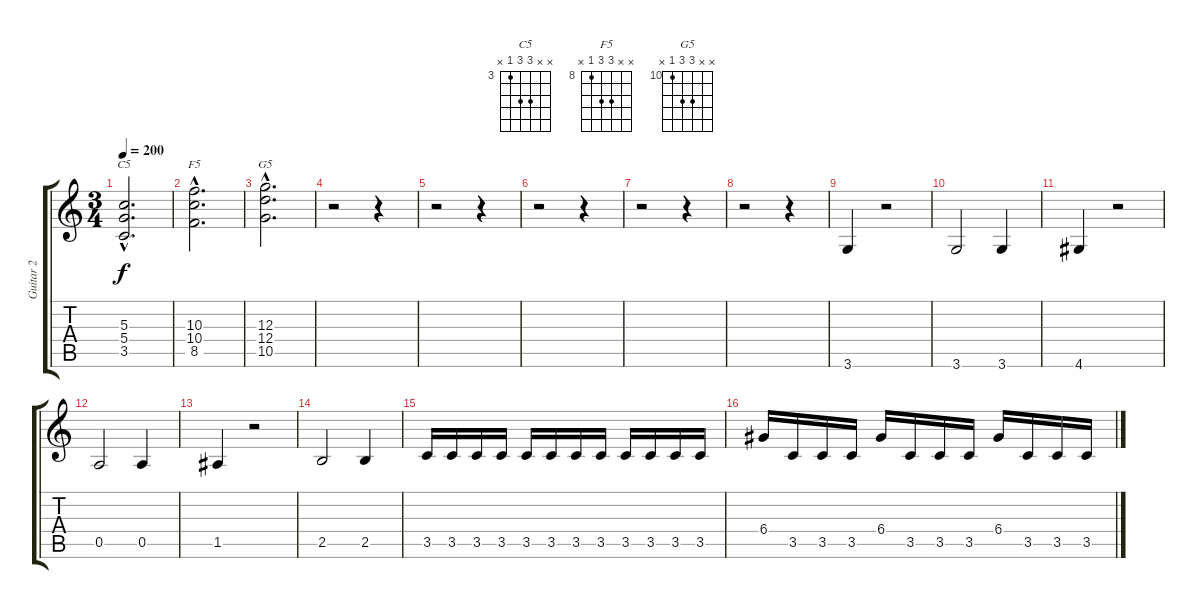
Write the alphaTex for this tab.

\track ("Guitar 2" "Guitar 2") {instrument distortionguitar}
\staff {score tabs}
\tuning (E4 B3 G3 D3 A2 E2) {hide}
\chord ("C5" x x 5 5 3 x) {firstfret 3}
\chord ("F5" x x 10 10 8 x) {firstfret 8}
\chord ("G5" x x 12 12 10 x) {firstfret 10}
\ts (3 4)
\tempo 200
\clef g2
\ks c
(5.3{hac} 5.4{hac} 3.5{hac}).2{d ch "C5" dy f} |
(10.3{hac} 10.4{hac} 8.5{hac}).2{d ch "F5"} |
(12.3{hac} 12.4{hac} 10.5{hac}).2{d ch "G5"} |
r.2 r.4 |
r.2 r.4 |
r.2 r.4 |
r.2 r.4 |
r.2 r.4 |
3.6.4 r.2 |
3.6.2 3.6.4 |
4.6.4 r.2 |
0.5.2 0.5.4 |
1.5.4 r.2 |
2.5.2 2.5.4 |
3.5.16 3.5.16 3.5.16 3.5.16 3.5.16 3.5.16 3.5.16 3.5.16 3.5.16 3.5.16 3.5.16 3.5.16 |
6.4.16 3.5.16 3.5.16 3.5.16 6.4.16 3.5.16 3.5.16 3.5.16 6.4.16 3.5.16 3.5.16 3.5.16
